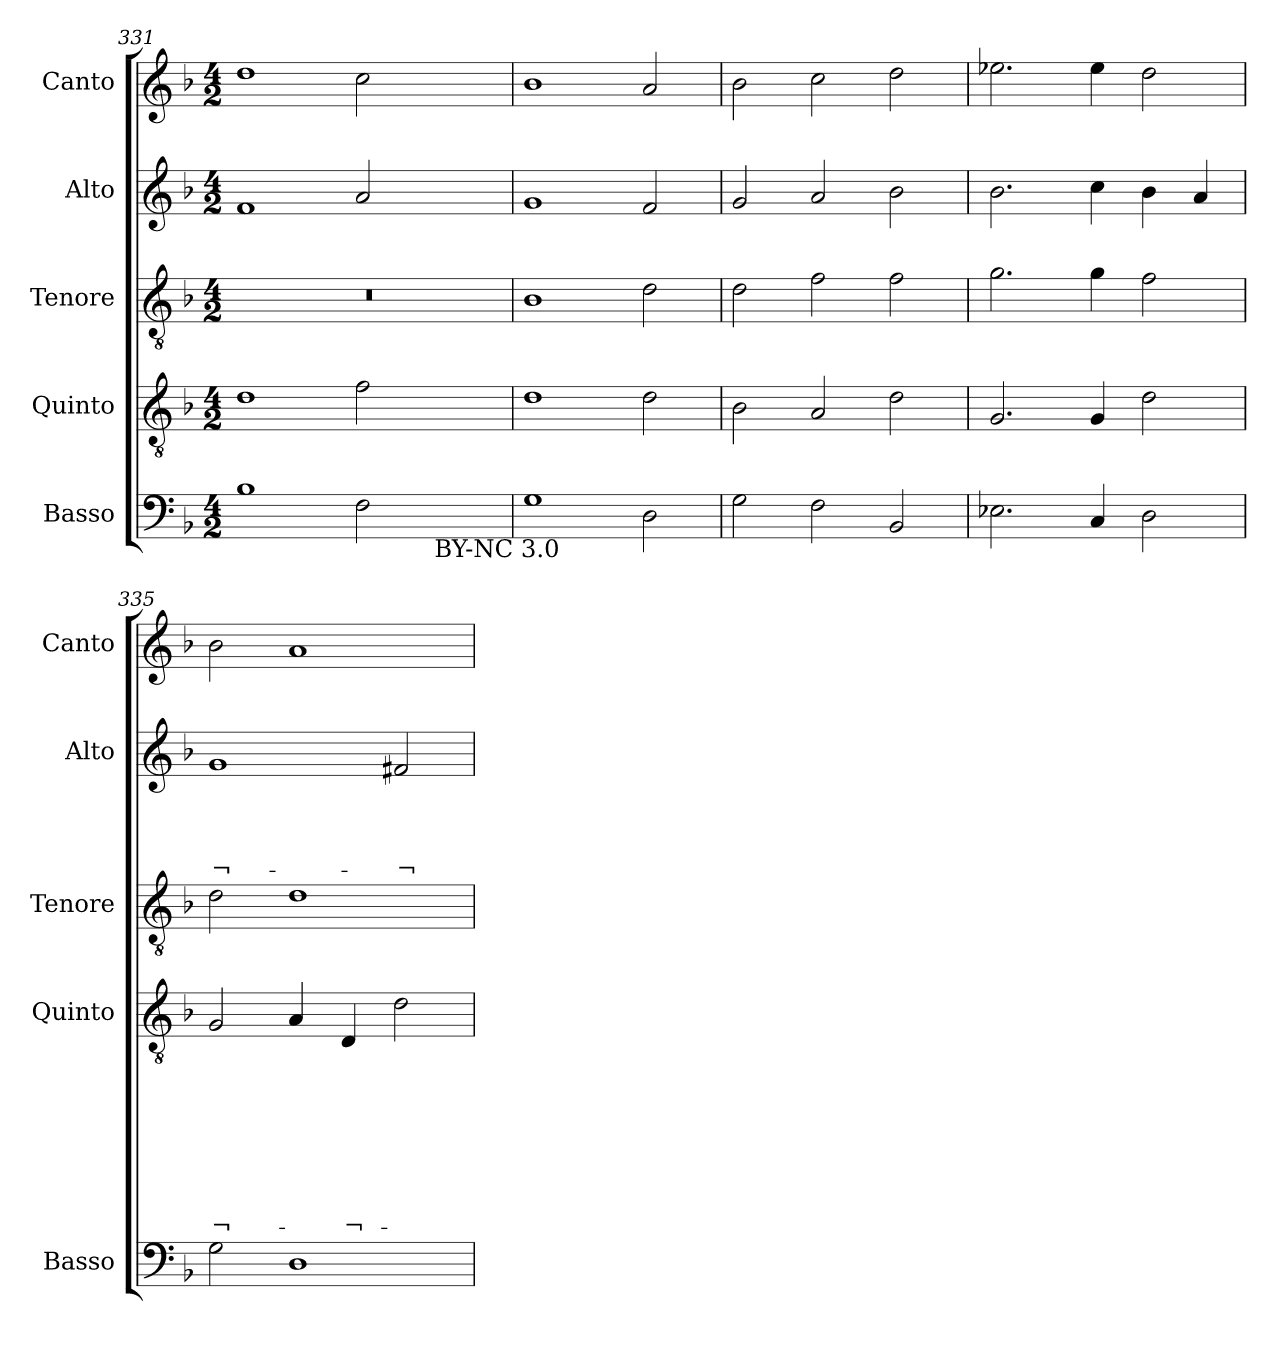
**kern	**kern	**text	**text	**text	**text	**text	**text	**text	**text	**kern	**kern	**text	**text	**text	**text	**kern
*part5	*part4	*part4	*part4	*part4	*part4	*part4	*part4	*part4	*part4	*part3	*part2	*part2	*part2	*part2	*part2	*part1
*staff5	*staff4	*staff4	*staff4	*staff4	*staff4	*staff4	*staff4	*staff4	*staff4	*staff3	*staff2	*staff2	*staff2	*staff2	*staff2	*staff1
*I"Basso	*I"Quinto	*	*	*	*	*	*	*	*	*I"Tenore	*I"Alto	*	*	*	*	*I"Canto
*I'Basso	*I'Quinto	*	*	*	*	*	*	*	*	*I'Tenore	*I'Alto	*	*	*	*	*I'Canto
*clefF4	*clefGv2	*	*	*	*	*	*	*	*	*clefGv2	*clefG2	*	*	*	*	*clefG2
*k[b-]	*k[b-]	*	*	*	*	*	*	*	*	*k[b-]	*k[b-]	*	*	*	*	*k[b-]
*F:	*F:	*	*	*	*	*	*	*	*	*F:	*F:	*	*	*	*	*F:
*M4/2	*M4/2	*	*	*	*	*	*	*	*	*M4/2	*M4/2	*	*	*	*	*M4/2
=331	=331	=331	=331	=331	=331	=331	=331	=331	=331	=331	=331	=331	=331	=331	=331	=331
!	!	!	!	!	!	!	!	!	!	!LO:N:vis=1	!	!	!	!	!	!
1B-	1d	.	.	.	.	.	.	.	.	0r	1f	.	.	.	.	1dd
2F\	2f\	.	.	.	.	.	.	.	.	.	2a/	.	.	.	.	2cc\
!LO:TX:b:t=BY-NC 3.0	!	!	!	!	!	!	!	!	!	!	!	!	!	!	!	!
2ryy	2ryy	.	.	.	.	.	.	.	.	.	2ryy	.	.	.	.	2ryy
=332	=332	=332	=332	=332	=332	=332	=332	=332	=332	=332	=332	=332	=332	=332	=332	=332
1G	1d	.	.	.	.	.	.	.	.	1B-	1g	.	.	.	.	1b-
2D\	2d\	.	.	.	.	.	.	.	.	2d\	2f/	.	.	.	.	2a/
=333	=333	=333	=333	=333	=333	=333	=333	=333	=333	=333	=333	=333	=333	=333	=333	=333
2G\	2B-\	.	.	.	.	.	.	.	.	2d\	2g/	.	.	.	.	2b-\
2F\	2A/	.	.	.	.	.	.	.	.	2f\	2a/	.	.	.	.	2cc\
2BB-/	2d\	.	.	.	.	.	.	.	.	2f\	2b-\	.	.	.	.	2dd\
!!LO:PB:g=z
=334	=334	=334	=334	=334	=334	=334	=334	=334	=334	=334	=334	=334	=334	=334	=334	=334
2.E-\	2.G/	.	.	.	.	.	.	.	.	2.g\	2.b-\	.	.	.	.	2.ee-X\
4C/	4G/	.	.	.	.	.	.	.	.	4g\	4cc\	.	.	.	.	4ee-\
2D\	2d\	.	.	.	.	.	.	.	.	2f\	4b-\	.	.	.	.	2dd\
.	.	.	.	.	.	.	.	.	.	.	4a/	.	.	.	.	.
=335	=335	=335	=335	=335	=335	=335	=335	=335	=335	=335	=335	=335	=335	=335	=335	=335
!	!	!	!	!	!	!	!	!	!LO:LY:b	!	!	!	!	!	!LO:LY:b	!
2G\	2G/	.	.	.	.	.	.	.	-¬-	2d\	1g	.	.	.	-¬-	2b-\
1D	4A/	.	.	.	.	.	.	.	.	1d	.	.	.	.	.	1a
!	!	!	!	!	!	!	!	!	!LO:LY:b:rj	!	!	!	!	!	!	!
.	4D/	.	.	.	.	.	.	.	-¬-	.	.	.	.	.	.	.
!	!	!	!	!	!	!	!	!	!	!	!	!	!	!	!LO:LY:b:rj	!
.	2d\	.	.	.	.	.	.	.	.	.	2f#/	.	.	.	-¬-	.
=	=	=	=	=	=	=	=	=	=	=	=	=	=	=	=	=
*-	*-	*-	*-	*-	*-	*-	*-	*-	*-	*-	*-	*-	*-	*-	*-	*-
